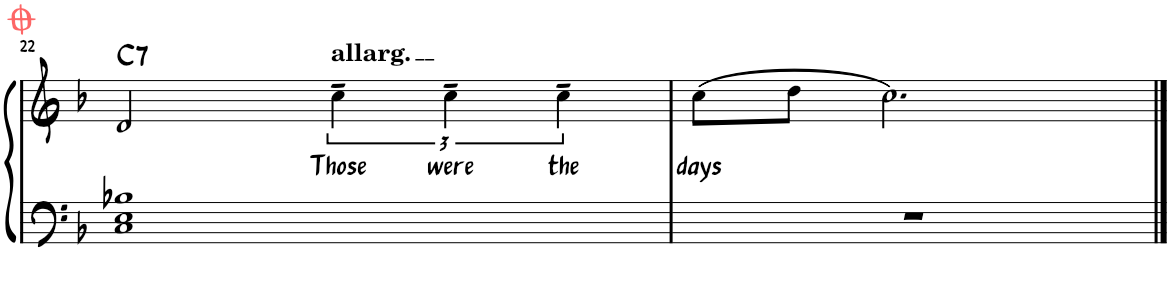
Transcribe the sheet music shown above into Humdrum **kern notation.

**kern	**kern	**text	**harte
*part1	*part1	*part1	*part1
*staff2	*staff1	*staff1	*
*I"Piano 3	*	*	*
*I'Pno. 3	*	*	*
!!LO:PB:g=z
*clefF4	*clefG2	*	*
*k[b-]	*k[b-]	*	*
*M4/4	*M4/4	*	*
=22	=22	=22	=22
!	!	!	!LO:H:kt=7
1C 1E 1B-X	2d/	.	C:7
!	!LO:TX:a:t=allarg.	!	!
!	!	!LO:LY:b	!
.	6cc~\	Those	.
!	!	!LO:LY:b	!
.	6cc~\	were	.
!	!	!LO:LY:b	!
.	6cc~\	the	.
=23	=23	=23	=23
!	!	!LO:LY:b	!
1r	(8cc\L	days	.
.	8dd\J	.	.
.	2.cc\)	.	.
==	==	==	==
*-	*-	*-	*-
